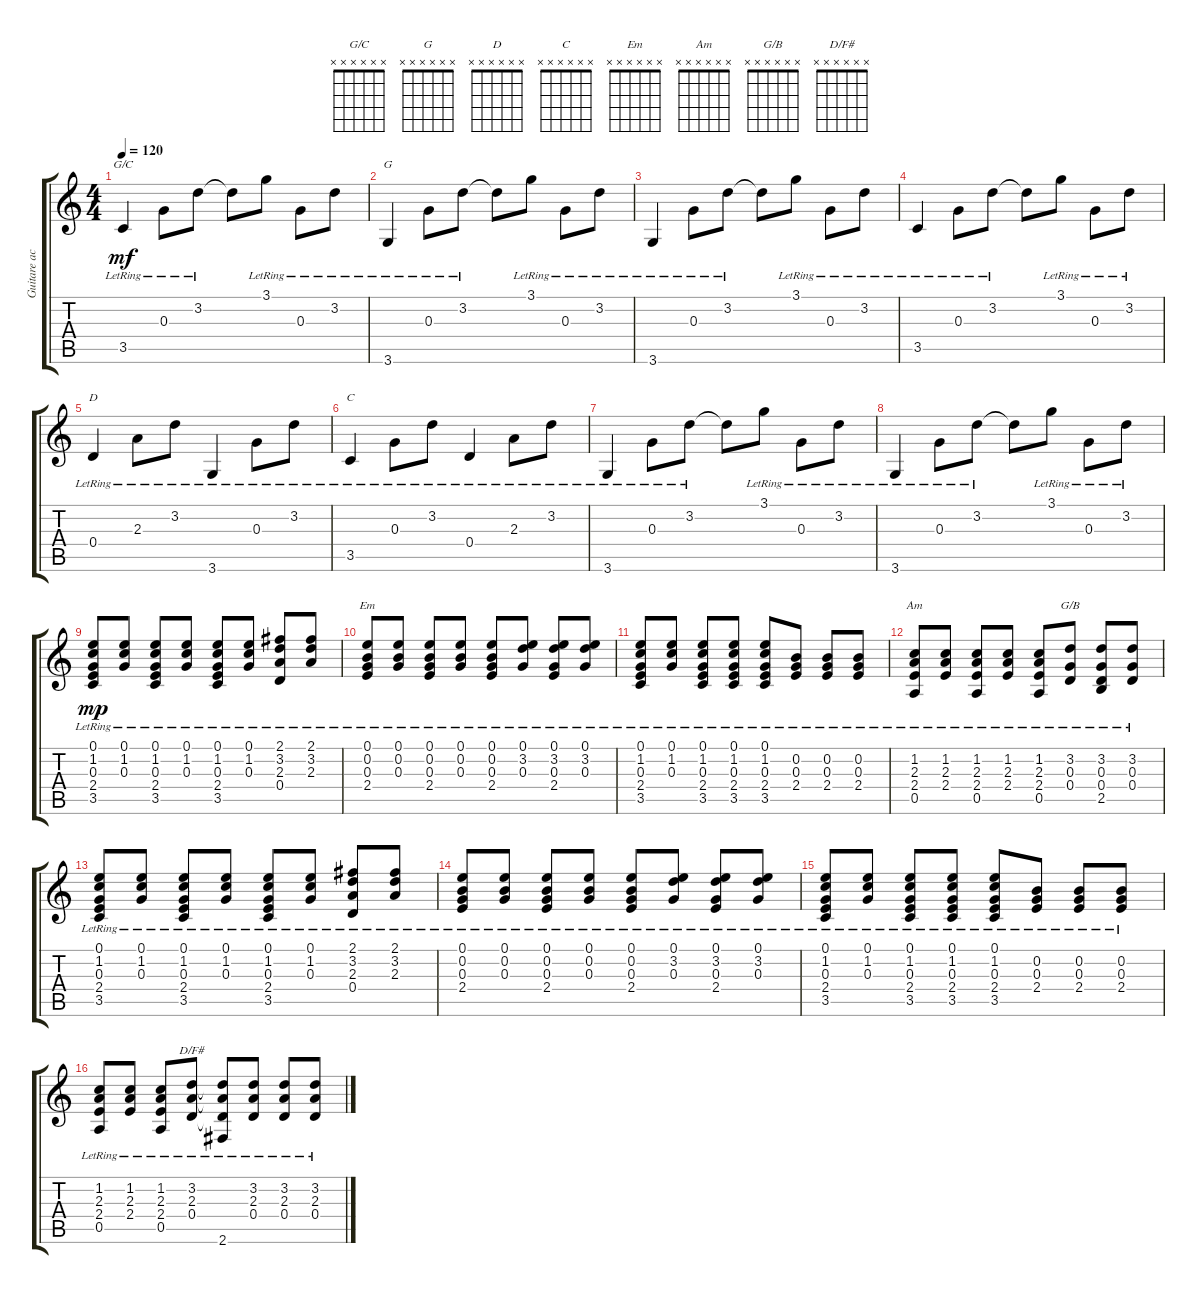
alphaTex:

\track ("Guitare acoustique" "Guitare ac") {instrument acousticguitarsteel}
\staff {score tabs}
\tuning (E4 B3 G3 D3 A2 E2) {hide}
\chord ("G/C" x x x x x x)
\chord ("G" x x x x x x)
\chord ("D" x x x x x x)
\chord ("C" x x x x x x)
\chord ("Em" x x x x x x)
\chord ("Am" x x x x x x)
\chord ("G/B" x x x x x x)
\chord ("D/F#" x x x x x x)
\ts (4 4)
\tempo 120
\clef g2
\ks c
3.5{lr}.4{ch "G/C" dy mf} 0.3{lr}.8 3.2{lr}.8 3.2{t}.8 3.1{lr}.8 0.3{lr}.8 3.2{lr}.8 |
3.6{lr}.4{ch "G"} 0.3{lr}.8 3.2{lr}.8 3.2{t}.8 3.1{lr}.8 0.3{lr}.8 3.2{lr}.8 |
3.6{lr}.4 0.3{lr}.8 3.2{lr}.8 3.2{t}.8 3.1{lr}.8 0.3{lr}.8 3.2{lr}.8 |
3.5{lr}.4 0.3{lr}.8 3.2{lr}.8 3.2{t}.8 3.1{lr}.8 0.3{lr}.8 3.2{lr}.8 |
0.4{lr}.4{ch "D"} 2.3{lr}.8 3.2{lr}.8 3.6{lr}.4 0.3{lr}.8 3.2{lr}.8 |
3.5{lr}.4{ch "C"} 0.3{lr}.8 3.2{lr}.8 0.4{lr}.4 2.3{lr}.8 3.2{lr}.8 |
3.6{lr}.4 0.3{lr}.8 3.2{lr}.8 3.2{t}.8 3.1{lr}.8 0.3{lr}.8 3.2{lr}.8 |
3.6{lr}.4 0.3{lr}.8 3.2{lr}.8 3.2{t}.8 3.1{lr}.8 0.3{lr}.8 3.2{lr}.8 |
(0.1{lr} 1.2{lr} 0.3{lr} 2.4{lr} 3.5{lr}).8{dy mp} (0.1{lr} 1.2{lr} 0.3{lr}).8 (0.1{lr} 1.2{lr} 0.3{lr} 2.4{lr} 3.5{lr}).8 (0.1{lr} 1.2{lr} 0.3{lr}).8 (0.1{lr} 1.2{lr} 0.3{lr} 2.4{lr} 3.5{lr}).8 (0.1{lr} 1.2{lr} 0.3{lr}).8 (2.1{lr} 3.2{lr} 2.3{lr} 0.4{lr}).8 (2.1{lr} 3.2{lr} 2.3{lr}).8 |
(0.1{lr} 0.2{lr} 0.3{lr} 2.4{lr}).8{ch "Em"} (0.1{lr} 0.2{lr} 0.3{lr}).8 (0.1{lr} 0.2{lr} 0.3{lr} 2.4{lr}).8 (0.1{lr} 0.2{lr} 0.3{lr}).8 (0.1{lr} 0.2{lr} 0.3{lr} 2.4{lr}).8 (0.1{lr} 3.2{lr} 0.3{lr}).8 (0.1{lr} 3.2{lr} 0.3{lr} 2.4{lr}).8 (0.1{lr} 3.2{lr} 0.3{lr}).8 |
(0.1{lr} 1.2{lr} 0.3{lr} 2.4{lr} 3.5{lr}).8 (0.1{lr} 1.2{lr} 0.3{lr}).8 (0.1{lr} 1.2{lr} 0.3{lr} 2.4{lr} 3.5{lr}).8 (0.1{lr} 1.2{lr} 0.3{lr} 2.4{lr} 3.5{lr}).8 (0.1{lr} 1.2{lr} 0.3{lr} 2.4{lr} 3.5{lr}).8 (0.2{lr} 0.3{lr} 2.4{lr}).8 (0.2{lr} 0.3{lr} 2.4{lr}).8 (0.2{lr} 0.3{lr} 2.4{lr}).8 |
(1.2{lr} 2.3{lr} 2.4{lr} 0.5{lr}).8{ch "Am"} (1.2{lr} 2.3{lr} 2.4{lr}).8 (1.2{lr} 2.3{lr} 2.4{lr} 0.5{lr}).8 (1.2{lr} 2.3{lr} 2.4{lr}).8 (1.2{lr} 2.3{lr} 2.4{lr} 0.5{lr}).8 (3.2{lr} 0.3{lr} 0.4{lr}).8{ch "G/B"} (3.2{lr} 0.3{lr} 0.4{lr} 2.5{lr}).8 (3.2{lr} 0.3{lr} 0.4{lr}).8 |
(0.1{lr} 1.2{lr} 0.3{lr} 2.4{lr} 3.5{lr}).8 (0.1{lr} 1.2{lr} 0.3{lr}).8 (0.1{lr} 1.2{lr} 0.3{lr} 2.4{lr} 3.5{lr}).8 (0.1{lr} 1.2{lr} 0.3{lr}).8 (0.1{lr} 1.2{lr} 0.3{lr} 2.4{lr} 3.5{lr}).8 (0.1{lr} 1.2{lr} 0.3{lr}).8 (2.1{lr} 3.2{lr} 2.3{lr} 0.4{lr}).8 (2.1{lr} 3.2{lr} 2.3{lr}).8 |
(0.1{lr} 0.2{lr} 0.3{lr} 2.4{lr}).8 (0.1{lr} 0.2{lr} 0.3{lr}).8 (0.1{lr} 0.2{lr} 0.3{lr} 2.4{lr}).8 (0.1{lr} 0.2{lr} 0.3{lr}).8 (0.1{lr} 0.2{lr} 0.3{lr} 2.4{lr}).8 (0.1{lr} 3.2{lr} 0.3{lr}).8 (0.1{lr} 3.2{lr} 0.3{lr} 2.4{lr}).8 (0.1{lr} 3.2{lr} 0.3{lr}).8 |
(0.1{lr} 1.2{lr} 0.3{lr} 2.4{lr} 3.5{lr}).8 (0.1{lr} 1.2{lr} 0.3{lr}).8 (0.1{lr} 1.2{lr} 0.3{lr} 2.4{lr} 3.5{lr}).8 (0.1{lr} 1.2{lr} 0.3{lr} 2.4{lr} 3.5{lr}).8 (0.1{lr} 1.2{lr} 0.3{lr} 2.4{lr} 3.5{lr}).8 (0.2{lr} 0.3{lr} 2.4{lr}).8 (0.2{lr} 0.3{lr} 2.4{lr}).8 (0.2{lr} 0.3{lr} 2.4{lr}).8 |
(1.2{lr} 2.3{lr} 2.4{lr} 0.5{lr}).8 (1.2{lr} 2.3{lr} 2.4{lr}).8 (1.2{lr} 2.3{lr} 2.4{lr} 0.5{lr}).8 (3.2{lr} 2.3{lr} 0.4{lr}).8{ch "D/F#"} (3.2{t} 2.3{t} 0.4{t} 2.6{lr}).8 (3.2{lr} 2.3{lr} 0.4{lr}).8 (3.2{lr} 2.3{lr} 0.4{lr}).8 (3.2{lr} 2.3{lr} 0.4{lr}).8
